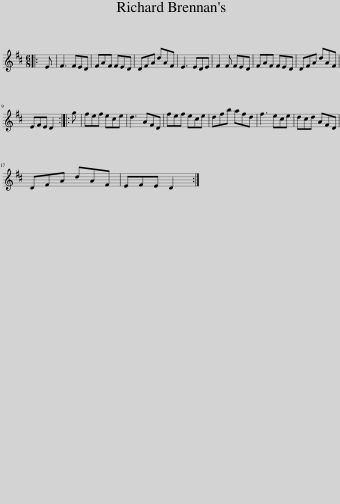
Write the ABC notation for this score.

X:1
L:1/8
M:6/8
I:linebreak $
K:D
V:1 treble
V:1
|: E | F3 FED | FAF FED | DFA dAF | E3 EDE | %5
 F2 F FED | FAF FED | DFA dAF |$ EFE D2 :: g | %10
 fef ece | d3 AFD | fef ece | dfb afd | f3 ece | %15
 dcd AFD |$ DFA dAF | EFE D2 :| %18
